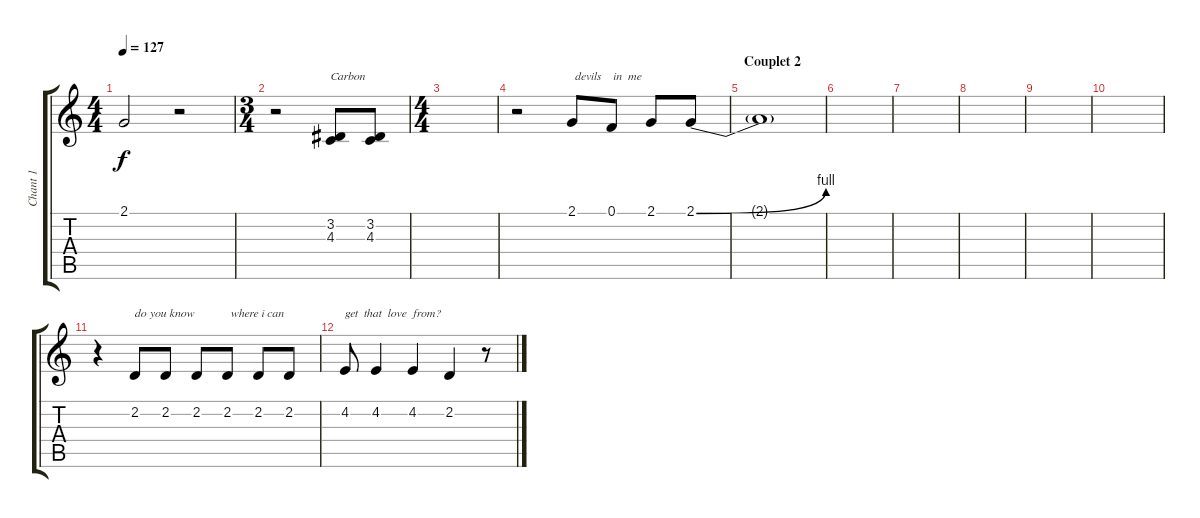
\track ("Chant 1" "Chant 1") {instrument lead8bassandlead}
\staff {score tabs}
\tuning (F4 C4 Ab3 Eb3 Bb2 F2) {hide}
\ts (4 4)
\tempo 127
\clef g2
\ks c
2.1{t}.2{dy f} r.2 |
\ts (3 4)
r.2 (3.2 4.3).8{txt "Carbon"} (3.2 4.3).8 |
\ts (4 4)
|
r.2 2.1.8{txt " devils    in  me"} 0.1.8 2.1.8 2.1{be (bend 0 0 60 4)}.8 |
\section ("" "Couplet 2")
2.1{t}.1 |
|
|
|
|
|
r.4 2.2.8{txt "do you know"} 2.2.8 2.2.8 2.2.8{txt " where i can "} 2.2.8 2.2.8 |
4.2.8{txt "get  that  love  from?"} 4.2.4 4.2.4 2.2.4 r.8
